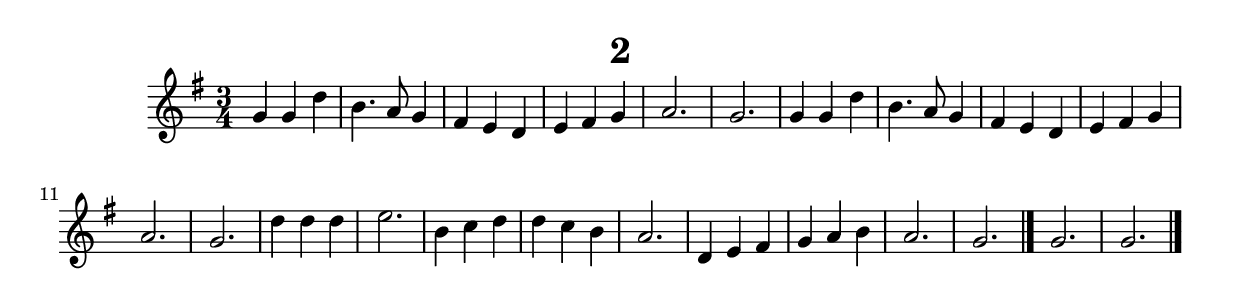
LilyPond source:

\version "2.19.83"
\include "deutsch.ly"

\header {
  title = "2"
}

\score {
  \new Staff \relative c' {
  \clef treble
  \key g \major
  \time 3/4
  g'4 g4 d'4 |
  h4. a8 g4 |
  fis4 e4 d4 |
  e4 fis4 g4 |
  a2. |
  g2. |
  g4 g4 d'4 |
  h4. a8 g4 |
  fis4 e4 d4 |
  e4 fis4 g4 |
  a2. |
  g2. |
  d'4 d4 d4 |
  e2. |
  h4 c4 d4 |
  d4 c4 h4 |
  a2. |
  d,4 e4 fis4 |
  g4 a4 h4 |
  a2. |
  g2. \bar "|." |
  g2. |
  g2. \bar "|." |
  }
}
